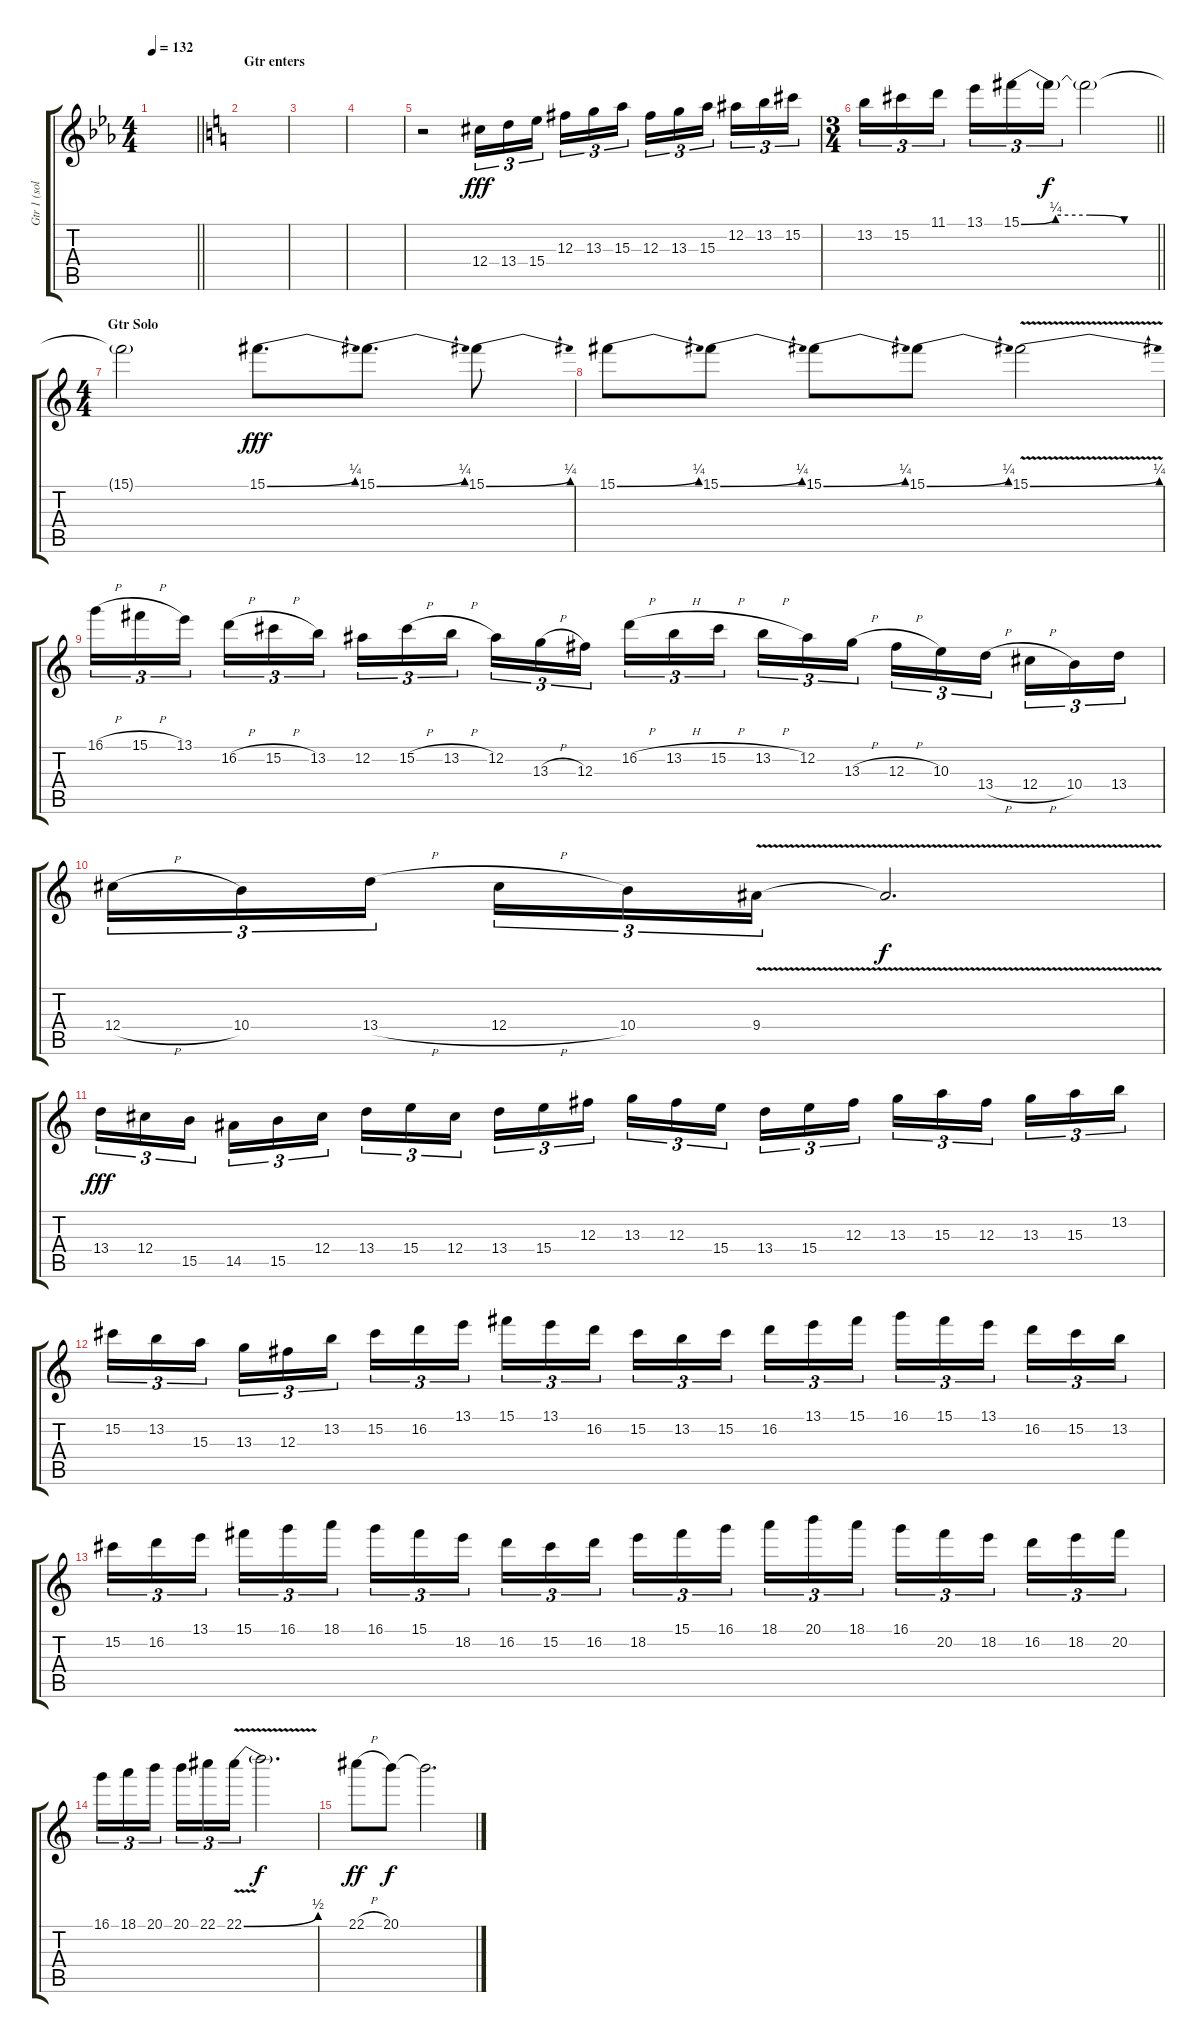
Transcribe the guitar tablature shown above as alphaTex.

\track ("Gtr 1 (solos)" "Gtr 1 (sol") {instrument distortionguitar}
\staff {score tabs}
\tuning (Eb4 Bb3 Gb3 Db3 Ab2 Eb2) {hide}
\ts (4 4)
\tempo 132
\clef g2
\barLineRight lightlight
\ks eb
|
\section ("" "Gtr enters")
\ks c
|
|
|
r.2 12.4.16{tu (3 2) dy fff} 13.4.16{tu (3 2)} 15.4.16{tu (3 2) beam splitsecondary} 12.3.16{tu (3 2)} 13.3.16{tu (3 2)} 15.3.16{tu (3 2)} 12.3.16{tu (3 2)} 13.3.16{tu (3 2)} 15.3.16{tu (3 2) beam splitsecondary} 12.2.16{tu (3 2)} 13.2.16{tu (3 2)} 15.2.16{tu (3 2)} |
\ts (3 4)
\barLineRight lightlight
13.2.16{tu (3 2)} 15.2.16{tu (3 2)} 11.1.16{tu (3 2) beam splitsecondary} 13.1.16{tu (3 2)} 15.1{be (custom 0 0 15 1 30 1 45 0 60 0)}.16{tu (3 2)} 15.1{t}.16{tu (3 2) dy f} 15.1{t}.2 |
\ts (4 4)
\section ("" "Gtr Solo")
15.1{t}.2 15.1{be (bend 0 0 60 1)}.8{d dy fff} 15.1{be (bend 0 0 60 1)}.8{d} 15.1{be (bend 0 0 60 1)}.8 |
15.1{be (bend 0 0 60 1)}.8 15.1{be (bend 0 0 60 1)}.8 15.1{be (bend 0 0 60 1)}.8 15.1{be (bend 0 0 60 1)}.8 15.1{be (bend 0 0 60 1) v}.2 |
16.1{h}.16{tu (3 2)} 15.1{h}.16{tu (3 2)} 13.1.16{tu (3 2) beam splitsecondary} 16.2{h}.16{tu (3 2)} 15.2{h}.16{tu (3 2)} 13.2.16{tu (3 2)} 12.2.16{tu (3 2)} 15.2{h}.16{tu (3 2)} 13.2{h}.16{tu (3 2) beam splitsecondary} 12.2.16{tu (3 2)} 13.3{h}.16{tu (3 2)} 12.3.16{tu (3 2)} 16.2{h}.16{tu (3 2)} 13.2{h}.16{tu (3 2)} 15.2{h}.16{tu (3 2) beam splitsecondary} 13.2{h}.16{tu (3 2)} 12.2.16{tu (3 2)} 13.3{h}.16{tu (3 2)} 12.3{h}.16{tu (3 2)} 10.3.16{tu (3 2)} 13.4{h}.16{tu (3 2) beam splitsecondary} 12.4{h}.16{tu (3 2)} 10.4.16{tu (3 2)} 13.4.16{tu (3 2)} |
12.4{h}.16{tu (3 2)} 10.4.16{tu (3 2)} 13.4{h}.16{tu (3 2) beam splitsecondary} 12.4{h}.16{tu (3 2)} 10.4.16{tu (3 2)} 9.4{v}.16{tu (3 2)} 9.4{t}.2{d dy f} |
13.4.16{tu (3 2) dy fff} 12.4.16{tu (3 2)} 15.5.16{tu (3 2) beam splitsecondary} 14.5.16{tu (3 2)} 15.5.16{tu (3 2)} 12.4.16{tu (3 2)} 13.4.16{tu (3 2)} 15.4.16{tu (3 2)} 12.4.16{tu (3 2) beam splitsecondary} 13.4.16{tu (3 2)} 15.4.16{tu (3 2)} 12.3.16{tu (3 2)} 13.3.16{tu (3 2)} 12.3.16{tu (3 2)} 15.4.16{tu (3 2) beam splitsecondary} 13.4.16{tu (3 2)} 15.4.16{tu (3 2)} 12.3.16{tu (3 2)} 13.3.16{tu (3 2)} 15.3.16{tu (3 2)} 12.3.16{tu (3 2) beam splitsecondary} 13.3.16{tu (3 2)} 15.3.16{tu (3 2)} 13.2.16{tu (3 2)} |
15.2.16{tu (3 2)} 13.2.16{tu (3 2)} 15.3.16{tu (3 2) beam splitsecondary} 13.3.16{tu (3 2)} 12.3.16{tu (3 2)} 13.2.16{tu (3 2)} 15.2.16{tu (3 2)} 16.2.16{tu (3 2)} 13.1.16{tu (3 2) beam splitsecondary} 15.1.16{tu (3 2)} 13.1.16{tu (3 2)} 16.2.16{tu (3 2)} 15.2.16{tu (3 2)} 13.2.16{tu (3 2)} 15.2.16{tu (3 2) beam splitsecondary} 16.2.16{tu (3 2)} 13.1.16{tu (3 2)} 15.1.16{tu (3 2)} 16.1.16{tu (3 2)} 15.1.16{tu (3 2)} 13.1.16{tu (3 2) beam splitsecondary} 16.2.16{tu (3 2)} 15.2.16{tu (3 2)} 13.2.16{tu (3 2)} |
15.2.16{tu (3 2)} 16.2.16{tu (3 2)} 13.1.16{tu (3 2) beam splitsecondary} 15.1.16{tu (3 2)} 16.1.16{tu (3 2)} 18.1.16{tu (3 2)} 16.1.16{tu (3 2)} 15.1.16{tu (3 2)} 18.2.16{tu (3 2) beam splitsecondary} 16.2.16{tu (3 2)} 15.2.16{tu (3 2)} 16.2.16{tu (3 2)} 18.2.16{tu (3 2)} 15.1.16{tu (3 2)} 16.1.16{tu (3 2) beam splitsecondary} 18.1.16{tu (3 2)} 20.1.16{tu (3 2)} 18.1.16{tu (3 2)} 16.1.16{tu (3 2)} 20.2.16{tu (3 2)} 18.2.16{tu (3 2) beam splitsecondary} 16.2.16{tu (3 2)} 18.2.16{tu (3 2)} 20.2.16{tu (3 2)} |
16.1.16{tu (3 2)} 18.1.16{tu (3 2)} 20.1.16{tu (3 2) beam splitsecondary} 20.1.16{tu (3 2)} 22.1.16{tu (3 2)} 22.1{be (bend 0 0 60 2) v}.16{tu (3 2)} 22.1{t}.2{d dy f} |
22.1{h}.8{dy ff} 20.1.8{dy f} 20.1{t}.2{d}
